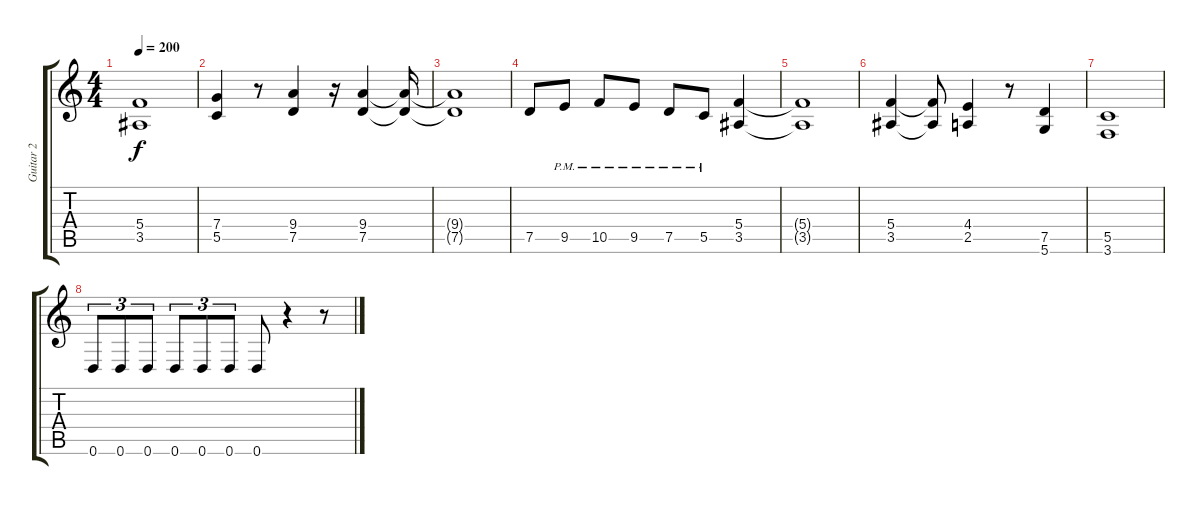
\track ("Guitar 2" "Guitar 2") {instrument distortionguitar}
\staff {score tabs}
\tuning (D4 A3 F3 C3 G2 D2) {hide}
\ts (4 4)
\tempo 200
\clef g2
\ks c
(5.4{t} 3.5{t}).1{dy f} |
(7.4 5.5).4 r.8 (9.4 7.5).4 r.16 (9.4 7.5).4 (9.4{t} 7.5{t}).16 |
(9.4{t} 7.5{t}).1 |
7.5.8 9.5{pm}.8 10.5{pm}.8 9.5{pm}.8 7.5{pm}.8 5.5{pm}.8 (5.4 3.5).4 |
(5.4{t} 3.5{t}).1 |
(5.4 3.5).4 (5.4{t} 3.5{t}).8 (4.4 2.5).4 r.8 (7.5 5.6).4 |
(5.5 3.6).1 |
0.6.8{tu (3 2)} 0.6.8{tu (3 2)} 0.6.8{tu (3 2)} 0.6.8{tu (3 2)} 0.6.8{tu (3 2)} 0.6.8{tu (3 2)} 0.6.8 r.4 r.8
